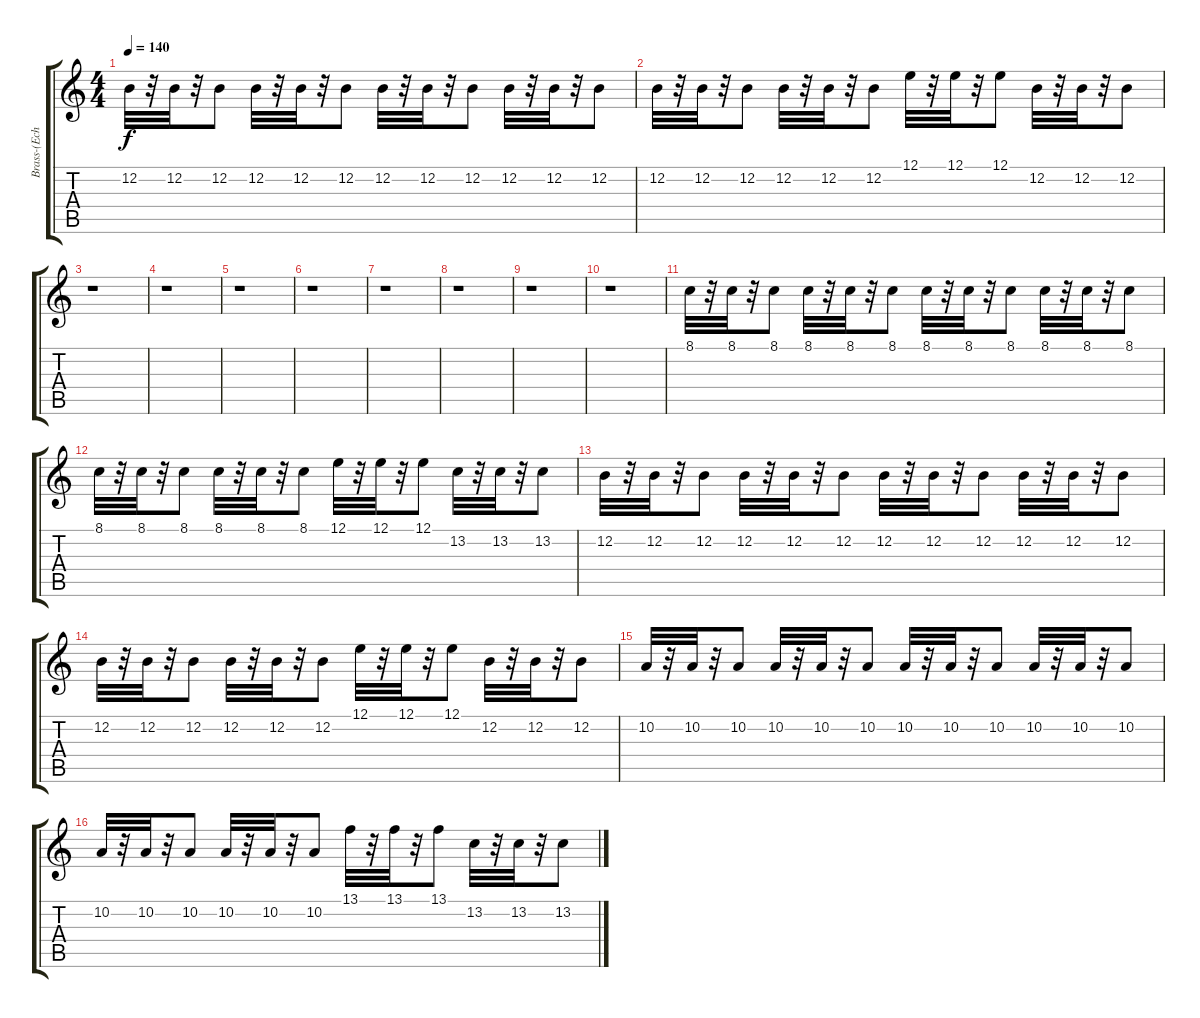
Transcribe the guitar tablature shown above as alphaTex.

\track ("Brass-(Echo)" "Brass-(Ech") {instrument synthbrass1}
\staff {score tabs}
\tuning (E4 B3 G3 D3 A2 E2) {hide}
\ts (4 4)
\tempo 140
\clef g2
\ks c
12.2.32{dy f} r.32 12.2.32 r.32 12.2.8 12.2.32 r.32 12.2.32 r.32 12.2.8 12.2.32 r.32 12.2.32 r.32 12.2.8 12.2.32 r.32 12.2.32 r.32 12.2.8 |
12.2.32 r.32 12.2.32 r.32 12.2.8 12.2.32 r.32 12.2.32 r.32 12.2.8 12.1.32 r.32 12.1.32 r.32 12.1.8 12.2.32 r.32 12.2.32 r.32 12.2.8 |
r.1 |
r.1 |
r.1 |
r.1 |
r.1 |
r.1 |
r.1 |
r.1 |
8.1.32 r.32 8.1.32 r.32 8.1.8 8.1.32 r.32 8.1.32 r.32 8.1.8 8.1.32 r.32 8.1.32 r.32 8.1.8 8.1.32 r.32 8.1.32 r.32 8.1.8 |
8.1.32 r.32 8.1.32 r.32 8.1.8 8.1.32 r.32 8.1.32 r.32 8.1.8 12.1.32 r.32 12.1.32 r.32 12.1.8 13.2.32 r.32 13.2.32 r.32 13.2.8 |
12.2.32 r.32 12.2.32 r.32 12.2.8 12.2.32 r.32 12.2.32 r.32 12.2.8 12.2.32 r.32 12.2.32 r.32 12.2.8 12.2.32 r.32 12.2.32 r.32 12.2.8 |
12.2.32 r.32 12.2.32 r.32 12.2.8 12.2.32 r.32 12.2.32 r.32 12.2.8 12.1.32 r.32 12.1.32 r.32 12.1.8 12.2.32 r.32 12.2.32 r.32 12.2.8 |
10.2.32 r.32 10.2.32 r.32 10.2.8 10.2.32 r.32 10.2.32 r.32 10.2.8 10.2.32 r.32 10.2.32 r.32 10.2.8 10.2.32 r.32 10.2.32 r.32 10.2.8 |
10.2.32 r.32 10.2.32 r.32 10.2.8 10.2.32 r.32 10.2.32 r.32 10.2.8 13.1.32 r.32 13.1.32 r.32 13.1.8 13.2.32 r.32 13.2.32 r.32 13.2.8
